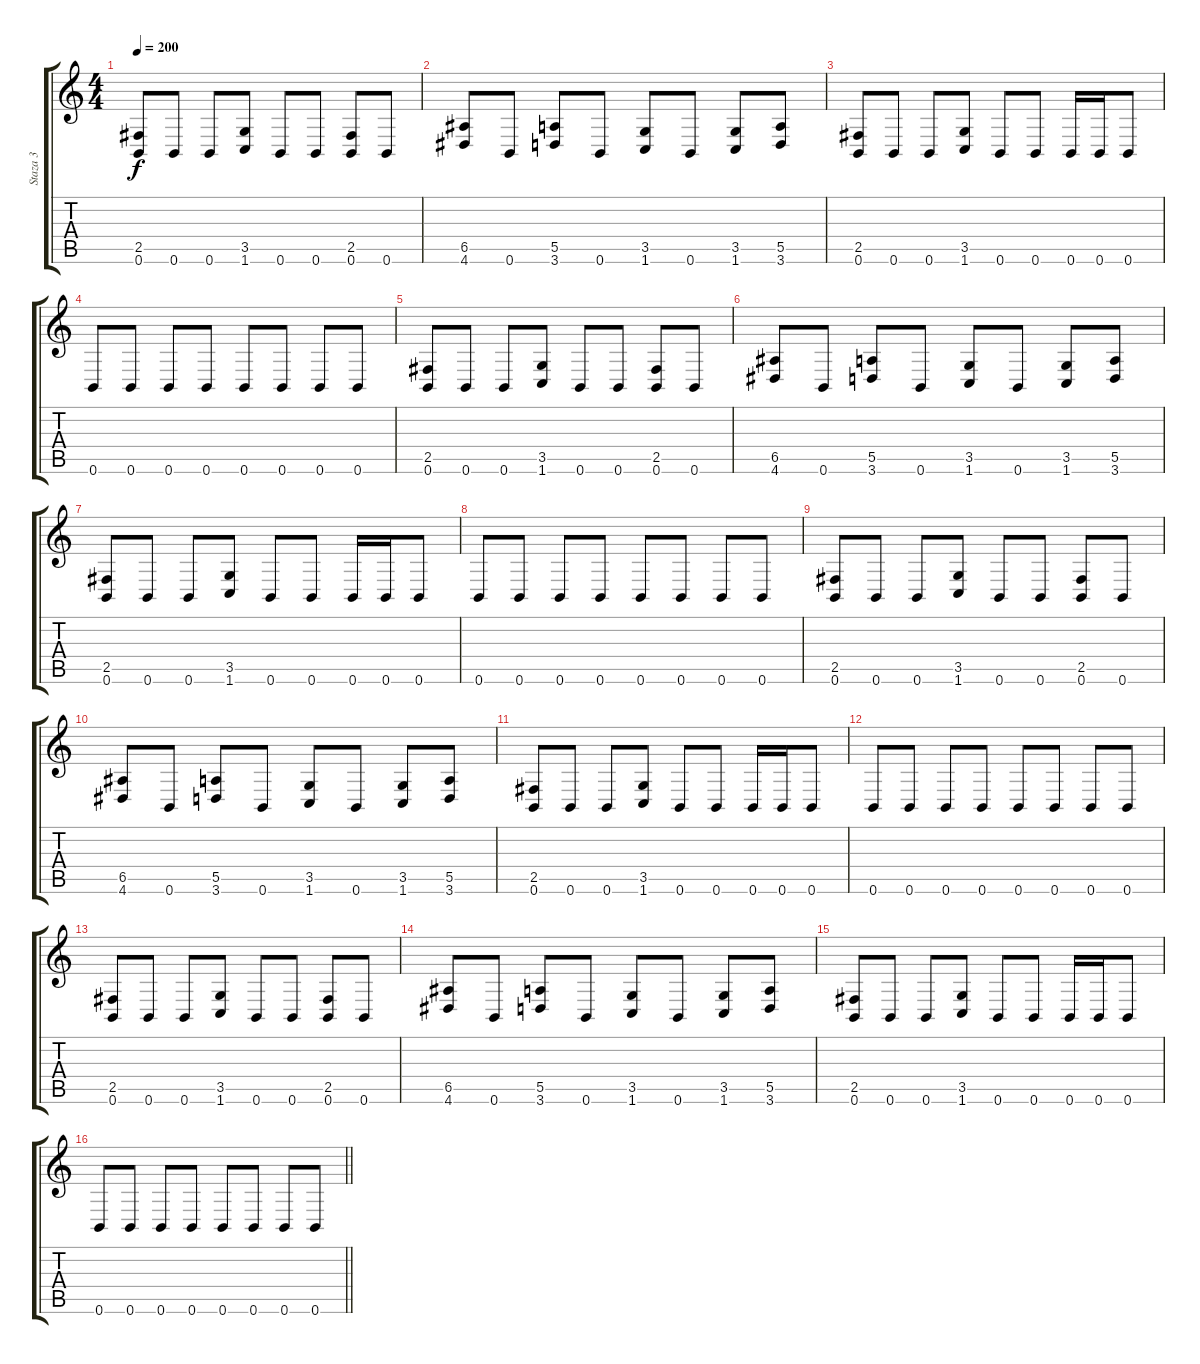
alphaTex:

\track ("Staza 3" "Staza 3") {instrument overdrivenguitar}
\staff {score tabs}
\tuning (B3 Gb3 D3 A2 E2 B1) {hide}
\ts (4 4)
\section ("" "")
\tempo 200
\clef g2
\ks c
(2.5 0.6).8{dy f} 0.6.8 0.6.8 (3.5 1.6).8 0.6.8 0.6.8 (2.5 0.6).8 0.6.8 |
(6.5 4.6).8 0.6.8 (5.5 3.6).8 0.6.8 (3.5 1.6).8 0.6.8 (3.5 1.6).8 (5.5 3.6).8 |
(2.5 0.6).8 0.6.8 0.6.8 (3.5 1.6).8 0.6.8 0.6.8 0.6.16 0.6.16 0.6.8 |
0.6.8 0.6.8 0.6.8 0.6.8 0.6.8 0.6.8 0.6.8 0.6.8 |
(2.5 0.6).8 0.6.8 0.6.8 (3.5 1.6).8 0.6.8 0.6.8 (2.5 0.6).8 0.6.8 |
(6.5 4.6).8 0.6.8 (5.5 3.6).8 0.6.8 (3.5 1.6).8 0.6.8 (3.5 1.6).8 (5.5 3.6).8 |
(2.5 0.6).8 0.6.8 0.6.8 (3.5 1.6).8 0.6.8 0.6.8 0.6.16 0.6.16 0.6.8 |
0.6.8 0.6.8 0.6.8 0.6.8 0.6.8 0.6.8 0.6.8 0.6.8 |
(2.5 0.6).8 0.6.8 0.6.8 (3.5 1.6).8 0.6.8 0.6.8 (2.5 0.6).8 0.6.8 |
(6.5 4.6).8 0.6.8 (5.5 3.6).8 0.6.8 (3.5 1.6).8 0.6.8 (3.5 1.6).8 (5.5 3.6).8 |
(2.5 0.6).8 0.6.8 0.6.8 (3.5 1.6).8 0.6.8 0.6.8 0.6.16 0.6.16 0.6.8 |
0.6.8 0.6.8 0.6.8 0.6.8 0.6.8 0.6.8 0.6.8 0.6.8 |
(2.5 0.6).8 0.6.8 0.6.8 (3.5 1.6).8 0.6.8 0.6.8 (2.5 0.6).8 0.6.8 |
(6.5 4.6).8 0.6.8 (5.5 3.6).8 0.6.8 (3.5 1.6).8 0.6.8 (3.5 1.6).8 (5.5 3.6).8 |
(2.5 0.6).8 0.6.8 0.6.8 (3.5 1.6).8 0.6.8 0.6.8 0.6.16 0.6.16 0.6.8 |
\barLineRight lightlight
0.6.8 0.6.8 0.6.8 0.6.8 0.6.8 0.6.8 0.6.8 0.6.8
